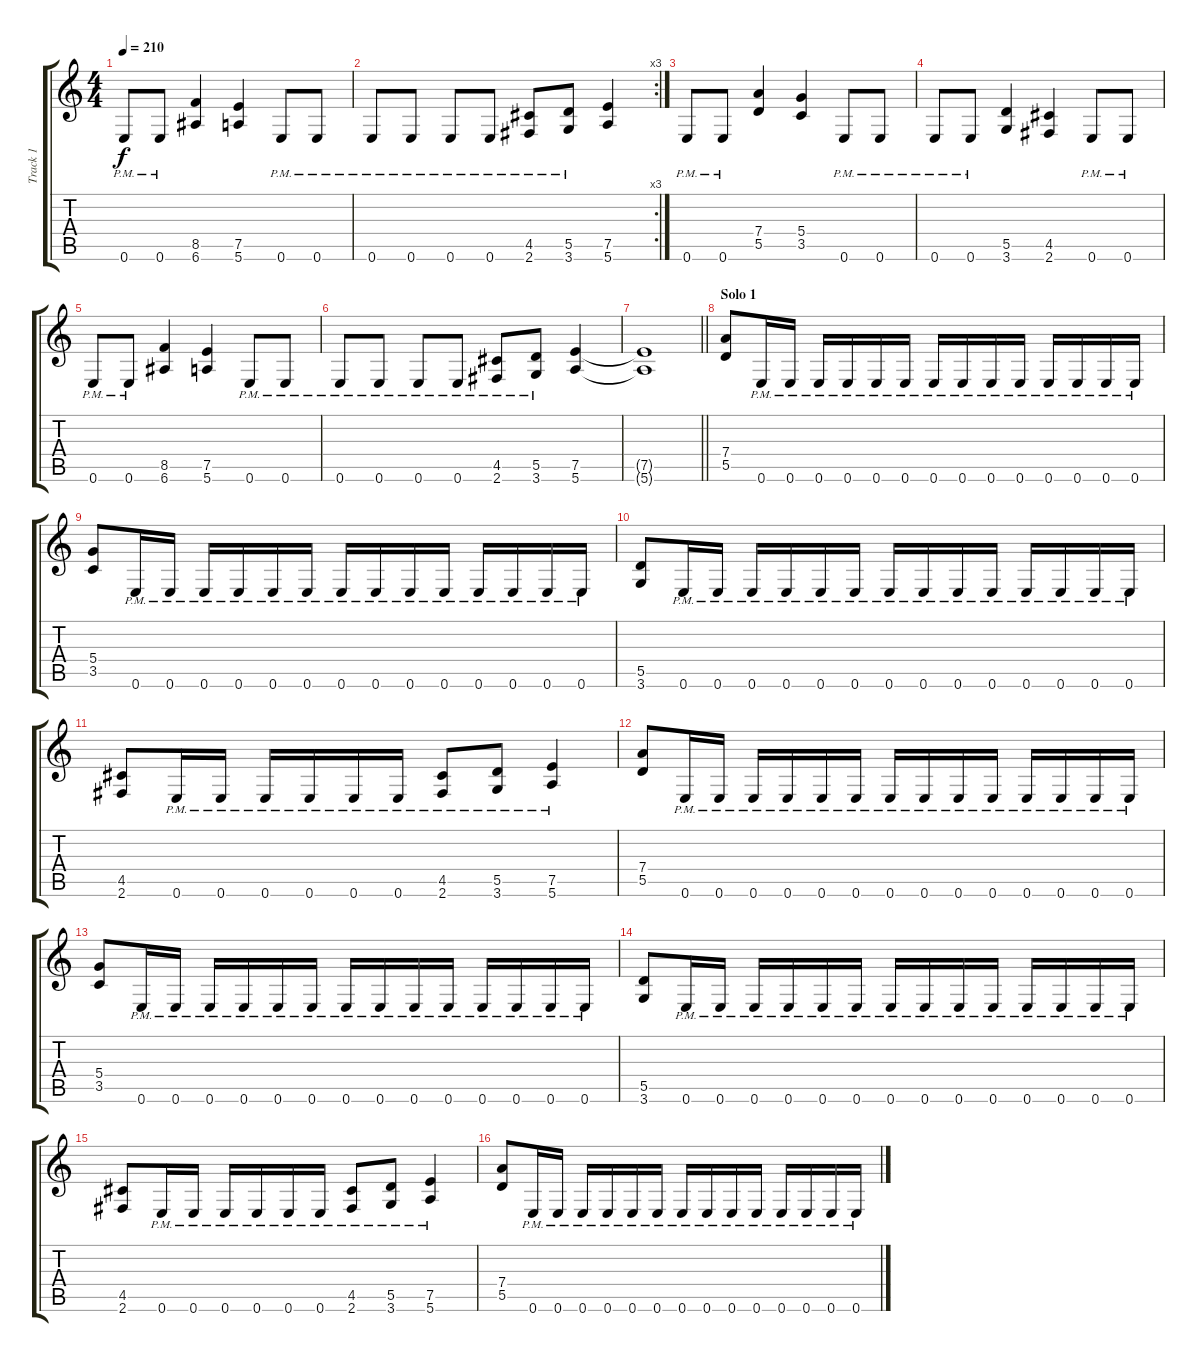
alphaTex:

\track ("Track 1" "Track 1") {instrument distortionguitar}
\staff {score tabs}
\tuning (E4 B3 G3 D3 A2 E2) {hide}
\ts (4 4)
\tempo 210
\clef g2
\ks c
0.6{pm}.8{dy f} 0.6{pm}.8 (8.5 6.6).4 (7.5 5.6).4 0.6{pm}.8 0.6{pm}.8 |
\rc 3
0.6{pm}.8 0.6{pm}.8 0.6{pm}.8 0.6{pm}.8 (4.5{pm} 2.6).8 (5.5{pm} 3.6).8 (7.5 5.6).4 |
0.6{pm}.8 0.6{pm}.8 (7.4 5.5).4 (5.4 3.5).4 0.6{pm}.8 0.6{pm}.8 |
0.6{pm}.8 0.6{pm}.8 (5.5 3.6).4 (4.5 2.6).4 0.6{pm}.8 0.6{pm}.8 |
0.6{pm}.8 0.6{pm}.8 (8.5 6.6).4 (7.5 5.6).4 0.6{pm}.8 0.6{pm}.8 |
0.6{pm}.8 0.6{pm}.8 0.6{pm}.8 0.6{pm}.8 (4.5{pm} 2.6).8 (5.5{pm} 3.6).8 (7.5 5.6).4 |
\barLineRight lightlight
(7.5{t} 5.6{t}).1 |
\section ("" "Solo 1")
(7.4 5.5).8 0.6{pm}.16 0.6{pm}.16 0.6{pm}.16 0.6{pm}.16 0.6{pm}.16 0.6{pm}.16 0.6{pm}.16 0.6{pm}.16 0.6{pm}.16 0.6{pm}.16 0.6{pm}.16 0.6{pm}.16 0.6{pm}.16 0.6{pm}.16 |
(5.4 3.5).8 0.6{pm}.16 0.6{pm}.16 0.6{pm}.16 0.6{pm}.16 0.6{pm}.16 0.6{pm}.16 0.6{pm}.16 0.6{pm}.16 0.6{pm}.16 0.6{pm}.16 0.6{pm}.16 0.6{pm}.16 0.6{pm}.16 0.6{pm}.16 |
(5.5 3.6).8 0.6{pm}.16 0.6{pm}.16 0.6{pm}.16 0.6{pm}.16 0.6{pm}.16 0.6{pm}.16 0.6{pm}.16 0.6{pm}.16 0.6{pm}.16 0.6{pm}.16 0.6{pm}.16 0.6{pm}.16 0.6{pm}.16 0.6{pm}.16 |
(4.5 2.6).8 0.6{pm}.16 0.6{pm}.16 0.6{pm}.16 0.6{pm}.16 0.6{pm}.16 0.6{pm}.16 (4.5{pm} 2.6).8 (5.5{pm} 3.6).8 (7.5{pm} 5.6).4 |
(7.4 5.5).8 0.6{pm}.16 0.6{pm}.16 0.6{pm}.16 0.6{pm}.16 0.6{pm}.16 0.6{pm}.16 0.6{pm}.16 0.6{pm}.16 0.6{pm}.16 0.6{pm}.16 0.6{pm}.16 0.6{pm}.16 0.6{pm}.16 0.6{pm}.16 |
(5.4 3.5).8 0.6{pm}.16 0.6{pm}.16 0.6{pm}.16 0.6{pm}.16 0.6{pm}.16 0.6{pm}.16 0.6{pm}.16 0.6{pm}.16 0.6{pm}.16 0.6{pm}.16 0.6{pm}.16 0.6{pm}.16 0.6{pm}.16 0.6{pm}.16 |
(5.5 3.6).8 0.6{pm}.16 0.6{pm}.16 0.6{pm}.16 0.6{pm}.16 0.6{pm}.16 0.6{pm}.16 0.6{pm}.16 0.6{pm}.16 0.6{pm}.16 0.6{pm}.16 0.6{pm}.16 0.6{pm}.16 0.6{pm}.16 0.6{pm}.16 |
(4.5 2.6).8 0.6{pm}.16 0.6{pm}.16 0.6{pm}.16 0.6{pm}.16 0.6{pm}.16 0.6{pm}.16 (4.5{pm} 2.6).8 (5.5{pm} 3.6).8 (7.5{pm} 5.6).4 |
(7.4 5.5).8 0.6{pm}.16 0.6{pm}.16 0.6{pm}.16 0.6{pm}.16 0.6{pm}.16 0.6{pm}.16 0.6{pm}.16 0.6{pm}.16 0.6{pm}.16 0.6{pm}.16 0.6{pm}.16 0.6{pm}.16 0.6{pm}.16 0.6{pm}.16
